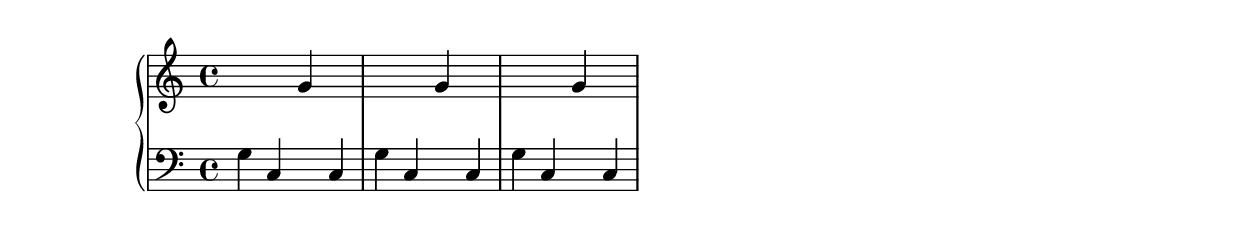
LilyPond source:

\version "2.21.0"

\header {
  texidoc = "@code{\\autoChange} needs to be given pitches in their
final octaves, so if @code{\\relative} is used it must be applied
inside @code{\\autoChange}.  The pitches in @code{\\autoChange} are
unaffected by an outer @code{\\relative}, so that the printed output
shows the pitches that @code{\\autoChange} used.

The expected output of this test is three identical measures."
}

\new PianoStaff {
   \autoChange \absolute {g4 c g' c}
   \relative \autoChange {g4 c g' c}  % relative is ignored
   \autoChange \relative {g4 c, g'' c,,}
}
